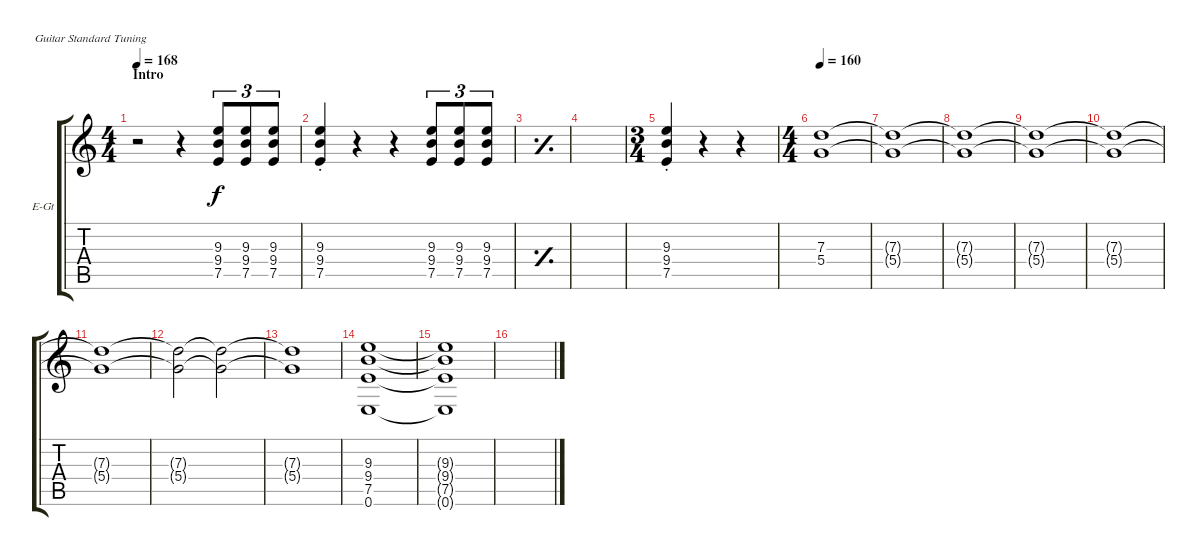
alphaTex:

\bracketExtendMode groupsimilarinstruments
\firstSystemTrackNameOrientation horizontal
\otherSystemsTrackNameOrientation horizontal
\track ("Gtr. II Rhytm" "E-Gt") {instrument overdrivenguitar}
\staff {score tabs}
\tuning (E4 B3 G3 D3 A2 E2)
\ts (4 4)
\beaming (8 2 2 2 2)
\section ("" "Intro")
\tempo 168
\clef g2
\ks c
r.2{dy f instrument overdrivenguitar} r.4 (9.3 9.4 7.5).8{tu (3 2)} (9.3 9.4 7.5).8{tu (3 2)} (9.3 9.4 7.5).8{tu (3 2)} |
(9.3{st} 9.4{st} 7.5{st}).4 r.4 r.4 (9.3 9.4 7.5).8{tu (3 2)} (9.3 9.4 7.5).8{tu (3 2)} (9.3 9.4 7.5).8{tu (3 2)} |
\simile simple
|
|
\ts (3 4)
\beaming (8 2 2 2)
\simile none
(9.3{st} 9.4{st} 7.5{st}).4 r.4 r.4 |
\ts (4 4)
\beaming (8 2 2 2 2)
\tempo 160
(7.3 5.4).1 |
(7.3{t} 5.4{t}).1 |
(7.3{t} 5.4{t}).1 |
(7.3{t} 5.4{t}).1 |
(7.3{t} 5.4{t}).1 |
(7.3{t} 5.4{t}).1 |
(7.3{t} 5.4{t}).2 (7.3{t} 5.4{t}).2 |
(7.3{t} 5.4{t}).1 |
(9.3 9.4 7.5 0.6).1 |
(9.3{t} 9.4{t} 7.5{t} 0.6{t}).1 |
\simile firstofdouble
